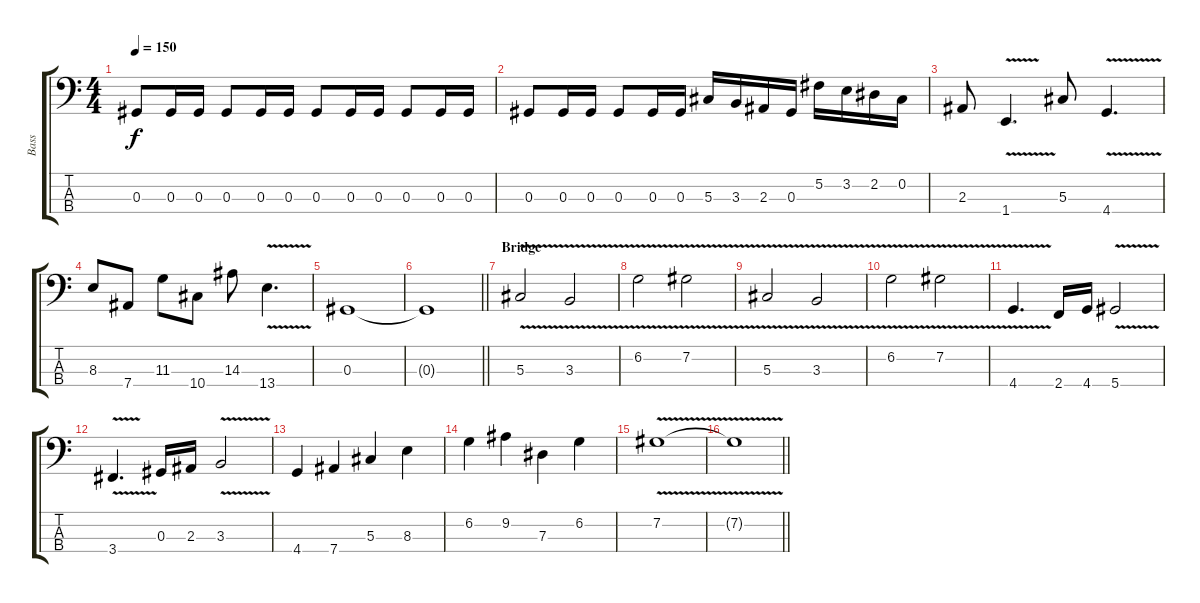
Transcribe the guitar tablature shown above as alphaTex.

\track ("Bass" "Bass") {instrument electricbassfinger}
\staff {score tabs}
\tuning (Gb2 Db2 Ab1 Eb1) {hide}
\ts (4 4)
\tempo 150
\clef f4
\ks c
0.3.8{dy f} 0.3.16 0.3.16 0.3.8 0.3.16 0.3.16 0.3.8 0.3.16 0.3.16 0.3.8 0.3.16 0.3.16 |
0.3.8 0.3.16 0.3.16 0.3.8 0.3.16 0.3.16 5.3.16 3.3.16 2.3.16 0.3.16 5.2.16 3.2.16 2.2.16 0.2.16 |
2.3.8 1.4{v}.4{d} 5.3.8 4.4{v}.4{d} |
8.3.8 7.4.8 11.3.8 10.4.8 14.3.8 13.4{v}.4{d} |
0.3.1 |
\barLineRight lightlight
0.3{t}.1 |
\section ("" "Bridge")
5.3{v}.2 3.3{v}.2 |
6.2{v}.2 7.2{v}.2 |
5.3{v}.2 3.3{v}.2 |
6.2{v}.2 7.2{v}.2 |
4.4{v}.4{d} 2.4.16 4.4.16 5.4{v}.2 |
3.4{v}.4{d} 0.3.16 2.3.16 3.3{v}.2 |
4.4.4 7.4.4 5.3.4 8.3.4 |
6.2.4 9.2.4 7.3.4 6.2.4 |
7.2{v}.1 |
\barLineRight lightlight
7.2{t}.1
